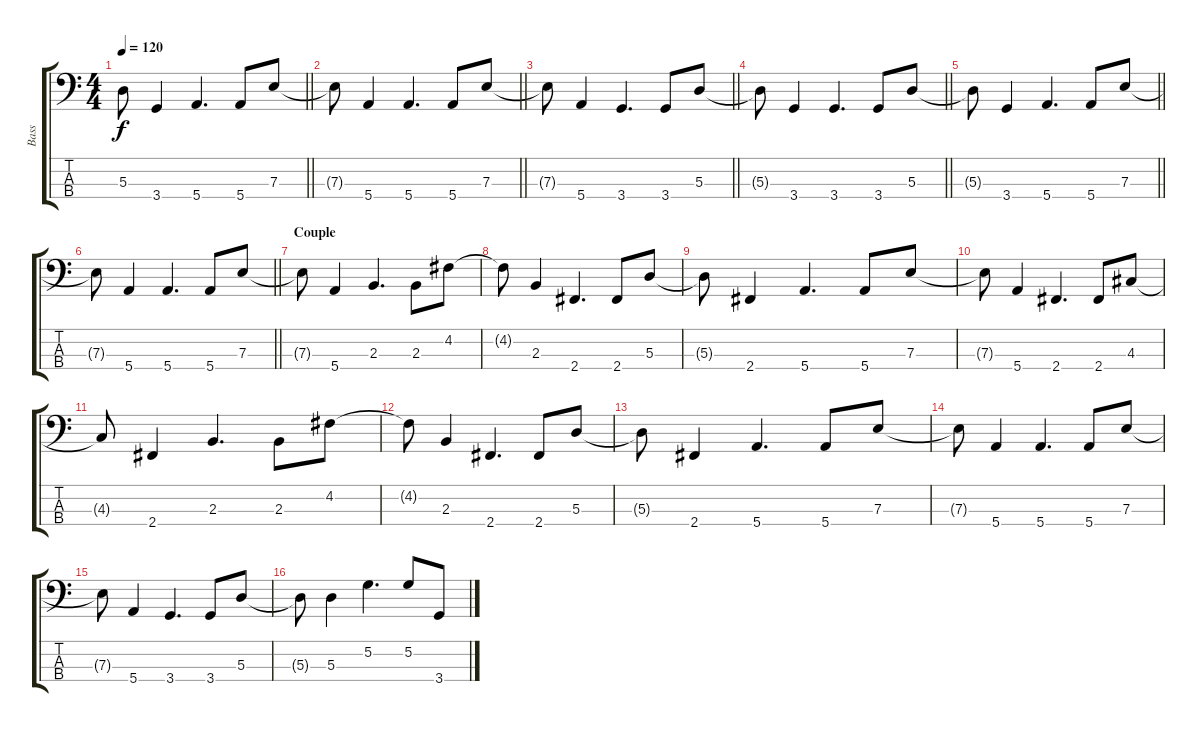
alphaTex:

\track ("Bass" "Bass") {instrument electricbassfinger}
\staff {score tabs}
\tuning (G2 D2 A1 E1) {hide}
\ts (4 4)
\tempo 120
\clef f4
\barLineRight lightlight
\ks c
5.3{t}.8{dy f} 3.4.4 5.4.4{d} 5.4.8 7.3.8 |
\barLineRight lightlight
7.3{t}.8 5.4.4 5.4.4{d} 5.4.8 7.3.8 |
\barLineRight lightlight
7.3{t}.8 5.4.4 3.4.4{d} 3.4.8 5.3.8 |
\barLineRight lightlight
5.3{t}.8 3.4.4 3.4.4{d} 3.4.8 5.3.8 |
\barLineRight lightlight
5.3{t}.8 3.4.4 5.4.4{d} 5.4.8 7.3.8 |
\barLineRight lightlight
7.3{t}.8 5.4.4 5.4.4{d} 5.4.8 7.3.8 |
\section ("" "Couple")
7.3{t}.8 5.4.4 2.3.4{d} 2.3.8 4.2.8 |
4.2{t}.8 2.3.4 2.4.4{d} 2.4.8 5.3.8 |
5.3{t}.8 2.4.4 5.4.4{d} 5.4.8 7.3.8 |
7.3{t}.8 5.4.4 2.4.4{d} 2.4.8 4.3.8 |
4.3{t}.8 2.4.4 2.3.4{d} 2.3.8 4.2.8 |
4.2{t}.8 2.3.4 2.4.4{d} 2.4.8 5.3.8 |
5.3{t}.8 2.4.4 5.4.4{d} 5.4.8 7.3.8 |
7.3{t}.8 5.4.4 5.4.4{d} 5.4.8 7.3.8 |
7.3{t}.8 5.4.4 3.4.4{d} 3.4.8 5.3.8 |
5.3{t}.8 5.3.4 5.2.4{d} 5.2.8 3.4.8
